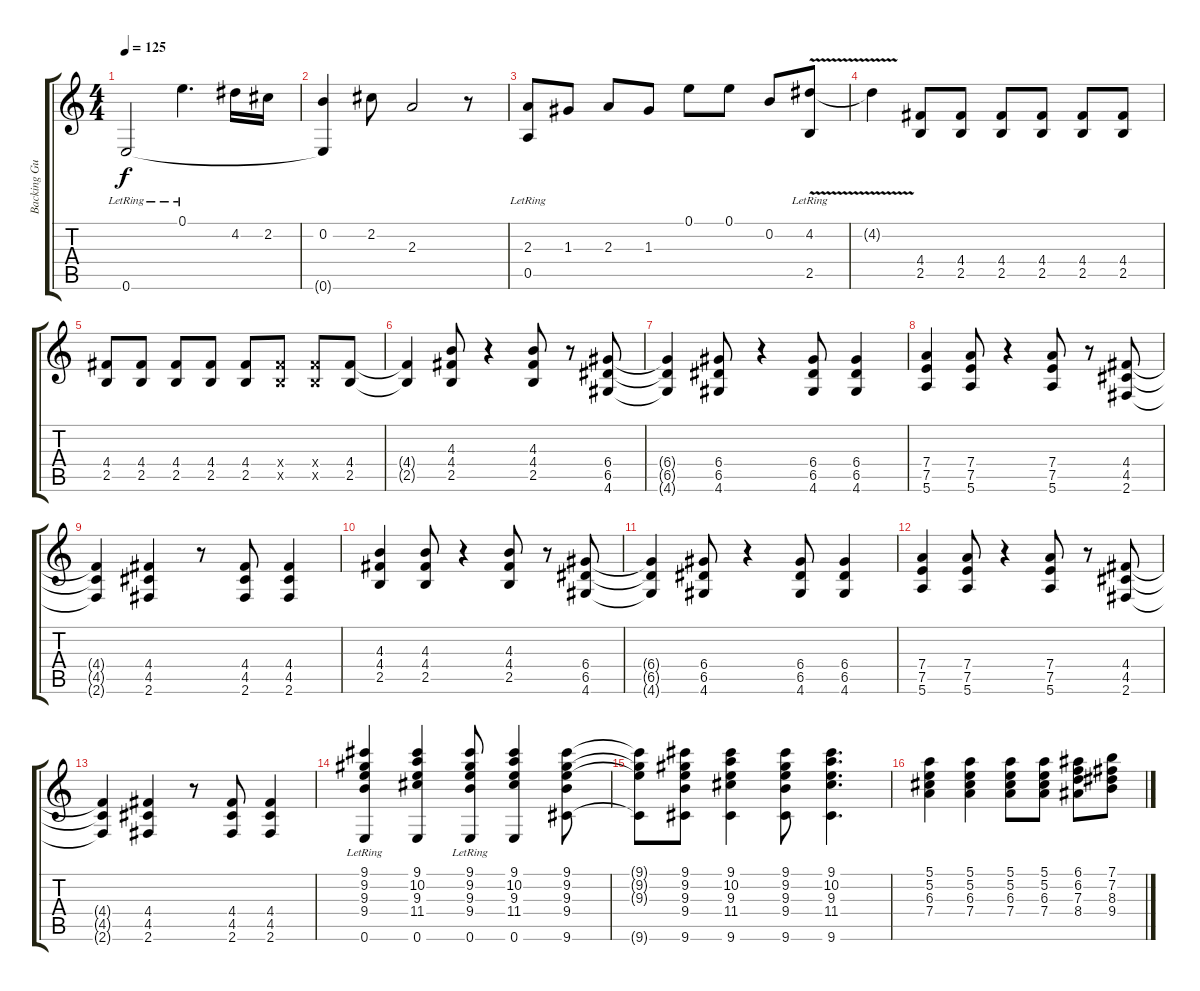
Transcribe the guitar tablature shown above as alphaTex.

\track ("Backing Guitar" "Backing Gu") {instrument distortionguitar}
\staff {score tabs}
\tuning (E4 B3 G3 D3 A2 E2) {hide}
\ts (4 4)
\tempo 125
\clef g2
\ks c
0.6{lr}.2{dy f instrument distortionguitar} 0.1{lr}.4{d} 4.2.16 2.2.16 |
(0.2 0.6{t}).4 2.2.8 2.3.2 r.8 |
(2.3 0.5{lr}).8 1.3.8 2.3.8 1.3.8 0.1.8 0.1.8 0.2.8 (4.2{v} 2.5{lr}).8 |
4.2{t}.4 (4.4 2.5).8 (4.4 2.5).8 (4.4 2.5).8 (4.4 2.5).8 (4.4 2.5).8 (4.4 2.5).8 |
(4.4 2.5).8 (4.4 2.5).8 (4.4 2.5).8 (4.4 2.5).8 (4.4 2.5).8 (4.4{x} 2.5{x}).8 (4.4{x} 2.5{x}).8 (4.4 2.5).8 |
(4.4{t} 2.5{t}).4 (4.3 4.4 2.5).8 r.4 (4.3 4.4 2.5).8 r.8 (6.4 6.5 4.6).8 |
(6.4{t} 6.5{t} 4.6{t}).4 (6.4 6.5 4.6).8 r.4 (6.4 6.5 4.6).8 (6.4 6.5 4.6).4 |
(7.4 7.5 5.6).4 (7.4 7.5 5.6).8 r.4 (7.4 7.5 5.6).8 r.8 (4.4 4.5 2.6).8 |
(4.4{t} 4.5{t} 2.6{t}).4 (4.4 4.5 2.6).4 r.8 (4.4 4.5 2.6).8 (4.4 4.5 2.6).4 |
(4.3 4.4 2.5).4 (4.3 4.4 2.5).8 r.4 (4.3 4.4 2.5).8 r.8 (6.4 6.5 4.6).8 |
(6.4{t} 6.5{t} 4.6{t}).4 (6.4 6.5 4.6).8 r.4 (6.4 6.5 4.6).8 (6.4 6.5 4.6).4 |
(7.4 7.5 5.6).4 (7.4 7.5 5.6).8 r.4 (7.4 7.5 5.6).8 r.8 (4.4 4.5 2.6).8 |
(4.4{t} 4.5{t} 2.6{t}).4 (4.4 4.5 2.6).4 r.8 (4.4 4.5 2.6).8 (4.4 4.5 2.6).4 |
(9.1 9.2 9.3 9.4 0.6{lr}).4 (9.1 10.2 9.3 11.4 0.6).4 (9.1 9.2 9.3 9.4 0.6{lr}).8 (9.1 10.2 9.3 11.4 0.6).4 (9.1 9.2 9.3 9.4 9.6).8 |
(9.1{t} 9.2{t} 9.3{t} 9.6{t}).8 (9.1 9.2 9.3 9.4 9.6).8 (9.1 10.2 9.3 11.4 9.6).4 (9.1 9.2 9.3 9.4 9.6).8 (9.1 10.2 9.3 11.4 9.6).4{d} |
(5.1 5.2 6.3 7.4).4 (5.1 5.2 6.3 7.4).4 (5.1 5.2 6.3 7.4).8 (5.1 5.2 6.3 7.4).8 (6.1 6.2 7.3 8.4).8 (7.1 7.2 8.3 9.4).8
